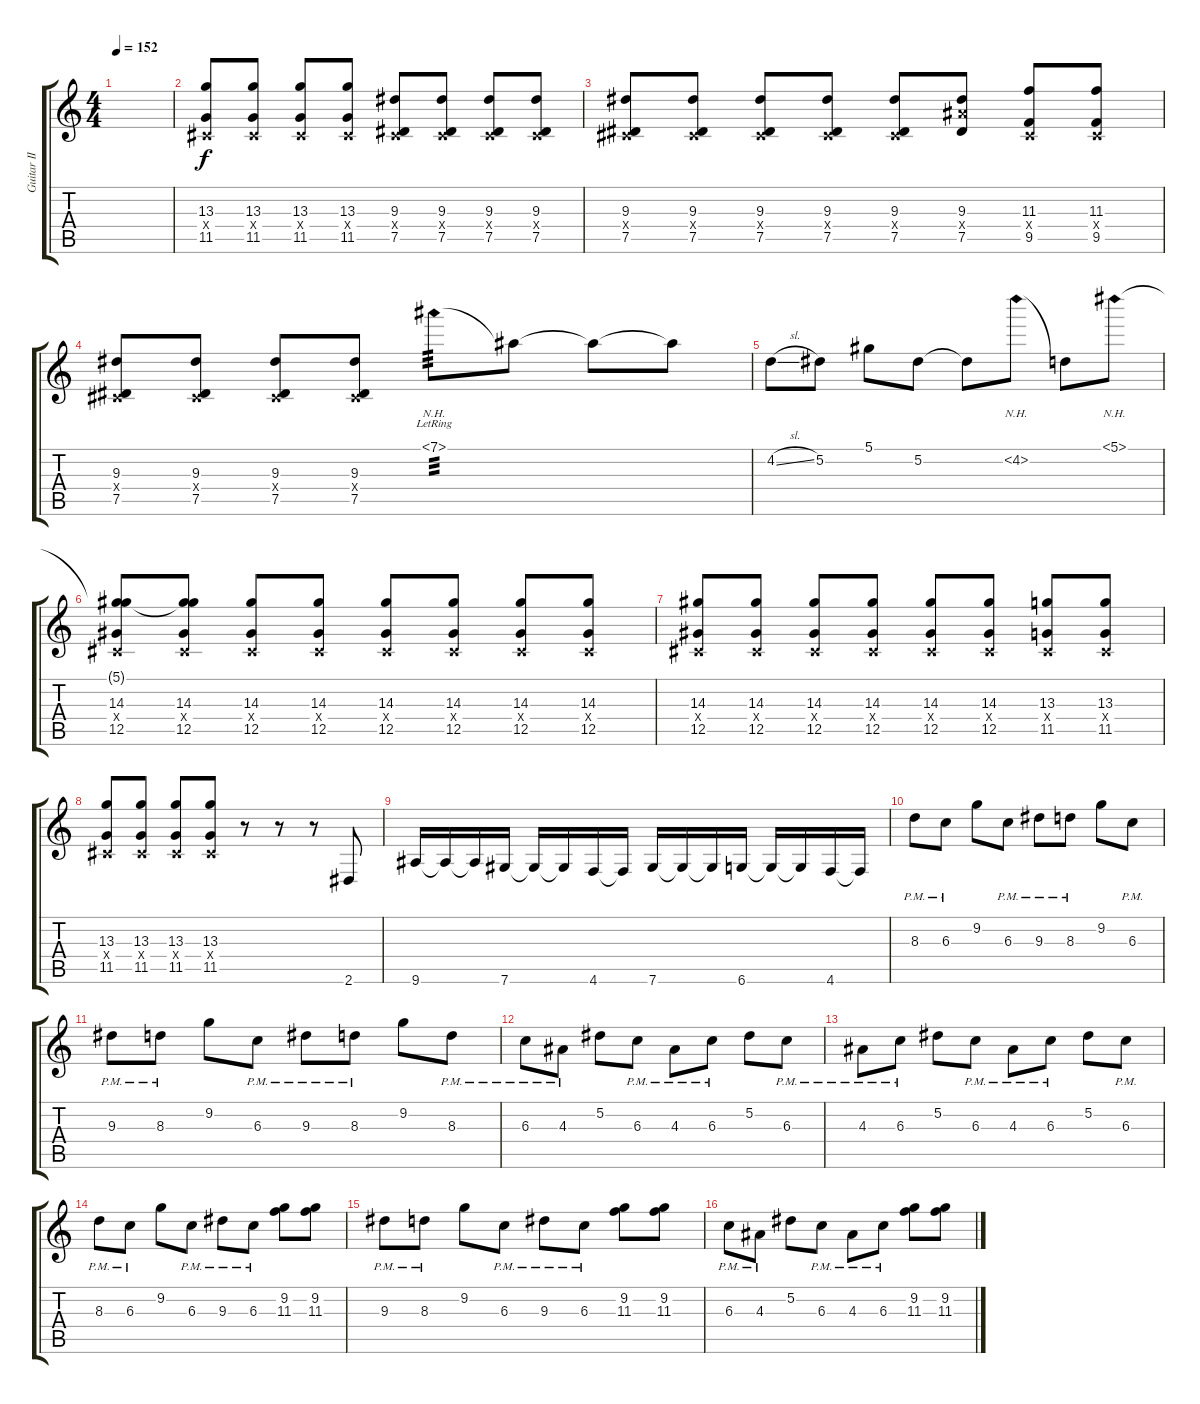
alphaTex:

\track ("Guitar II" "Guitar II") {instrument distortionguitar}
\staff {score tabs}
\tuning (Eb4 Bb3 Gb3 Db3 Ab2 Db2) {hide}
\ts (4 4)
\tempo 152
\clef g2
\ks c
|
(13.3 0.4{x} 11.5).8 (13.3 0.4{x} 11.5).8 (13.3 0.4{x} 11.5).8 (13.3 0.4{x} 11.5).8 (9.3 0.4{x} 7.5).8 (9.3 0.4{x} 7.5).8 (9.3 0.4{x} 7.5).8 (9.3 0.4{x} 7.5).8 |
(9.3 0.4{x} 7.5).8 (9.3 0.4{x} 7.5).8 (9.3 0.4{x} 7.5).8 (9.3 0.4{x} 7.5).8 (9.3 0.4{x} 7.5).8 (9.3 9.4{x} 7.5).8 (11.3 0.4{x} 9.5).8 (11.3 0.4{x} 9.5).8 |
(9.3 0.4{x} 7.5).8 (9.3 0.4{x} 7.5).8 (9.3 0.4{x} 7.5).8 (9.3 0.4{x} 7.5).8 7.1{nh lr}.8{tp 3} 7.1{t}.8 7.1{t}.8 7.1{t}.8 |
4.2{sl}.8 5.2.8 5.1.8 5.2.8 5.2{t}.8 4.2{nh}.8 4.2{t}.8 5.1{nh}.8 |
(5.1{t} 14.3 0.4{x} 12.5).8 (5.1{t} 14.3 0.4{x} 12.5).8 (14.3 0.4{x} 12.5).8 (14.3 0.4{x} 12.5).8 (14.3 0.4{x} 12.5).8 (14.3 0.4{x} 12.5).8 (14.3 0.4{x} 12.5).8 (14.3 0.4{x} 12.5).8 |
(14.3 0.4{x} 12.5).8 (14.3 0.4{x} 12.5).8 (14.3 0.4{x} 12.5).8 (14.3 0.4{x} 12.5).8 (14.3 0.4{x} 12.5).8 (14.3 0.4{x} 12.5).8 (13.3 0.4{x} 11.5).8 (13.3 0.4{x} 11.5).8 |
(13.3 0.4{x} 11.5).8 (13.3 0.4{x} 11.5).8 (13.3 0.4{x} 11.5).8 (13.3 0.4{x} 11.5).8 r.8 r.8 r.8 2.6.8 |
9.6.16 9.6{t}.16 9.6{t}.16 7.6.16 7.6{t}.16 7.6{t}.16 4.6.16 4.6{t}.16 7.6.16 7.6{t}.16 7.6{t}.16 6.6.16 6.6{t}.16 6.6{t}.16 4.6.16 4.6{t}.16 |
8.3{pm}.8 6.3{pm}.8 9.2.8 6.3{pm}.8 9.3{pm}.8 8.3{pm}.8 9.2.8 6.3{pm}.8 |
9.3{pm}.8 8.3{pm}.8 9.2.8 6.3{pm}.8 9.3{pm}.8 8.3{pm}.8 9.2.8 8.3{pm}.8 |
6.3{pm}.8 4.3{pm}.8 5.2.8 6.3{pm}.8 4.3{pm}.8 6.3{pm}.8 5.2.8 6.3{pm}.8 |
4.3{pm}.8 6.3{pm}.8 5.2.8 6.3{pm}.8 4.3{pm}.8 6.3{pm}.8 5.2.8 6.3{pm}.8 |
8.3{pm}.8 6.3{pm}.8 9.2.8 6.3{pm}.8 9.3{pm}.8 6.3{pm}.8 (9.2 11.3).8 (9.2 11.3).8 |
9.3{pm}.8 8.3{pm}.8 9.2.8 6.3{pm}.8 9.3{pm}.8 6.3{pm}.8 (9.2 11.3).8 (9.2 11.3).8 |
6.3{pm}.8 4.3{pm}.8 5.2.8 6.3{pm}.8 4.3{pm}.8 6.3{pm}.8 (9.2 11.3).8 (9.2 11.3).8
